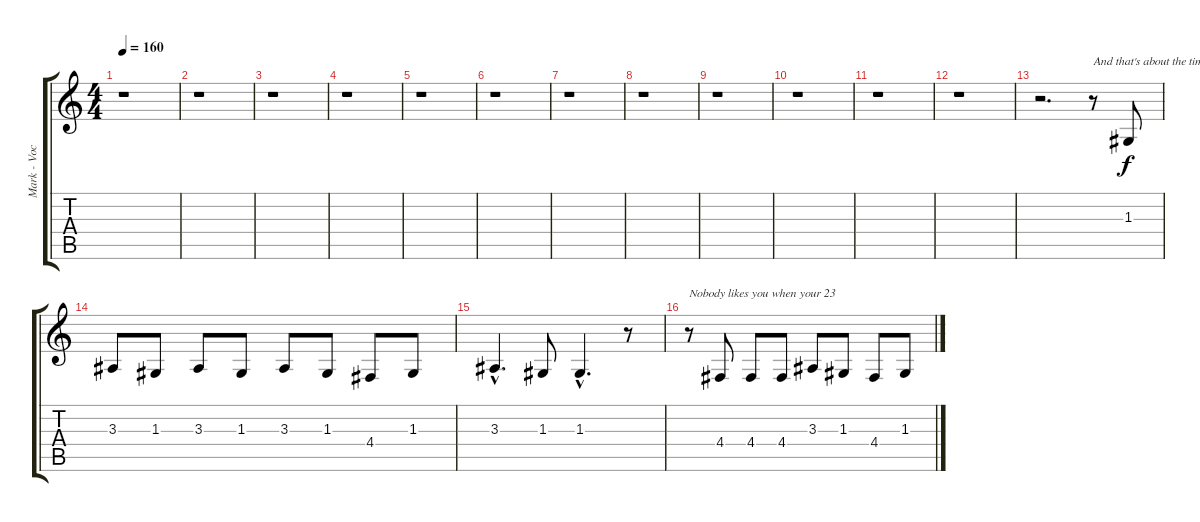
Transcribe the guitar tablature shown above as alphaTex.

\track ("Mark - Vocals" "Mark - Voc") {instrument choiraahs}
\staff {score tabs}
\tuning (E4 B3 G3 D3 A2 E2) {hide}
\ts (4 4)
\tempo 160
\clef g2
\ks c
r.1{dy f} |
r.1 |
r.1 |
r.1 |
r.1 |
r.1 |
r.1 |
r.1 |
r.1 |
r.1 |
r.1 |
r.1 |
r.2{d} r.8{txt "And that's about the time she walked away from me"} 1.3.8 |
3.3.8 1.3.8 3.3.8 1.3.8 3.3.8 1.3.8 4.4.8 1.3.8 |
3.3{hac}.4{d} 1.3.8 1.3{hac}.4{d} r.8 |
r.8{txt "Nobody likes you when your 23"} 4.4.8 4.4.8 4.4.8 3.3.8 1.3.8 4.4.8 1.3.8
